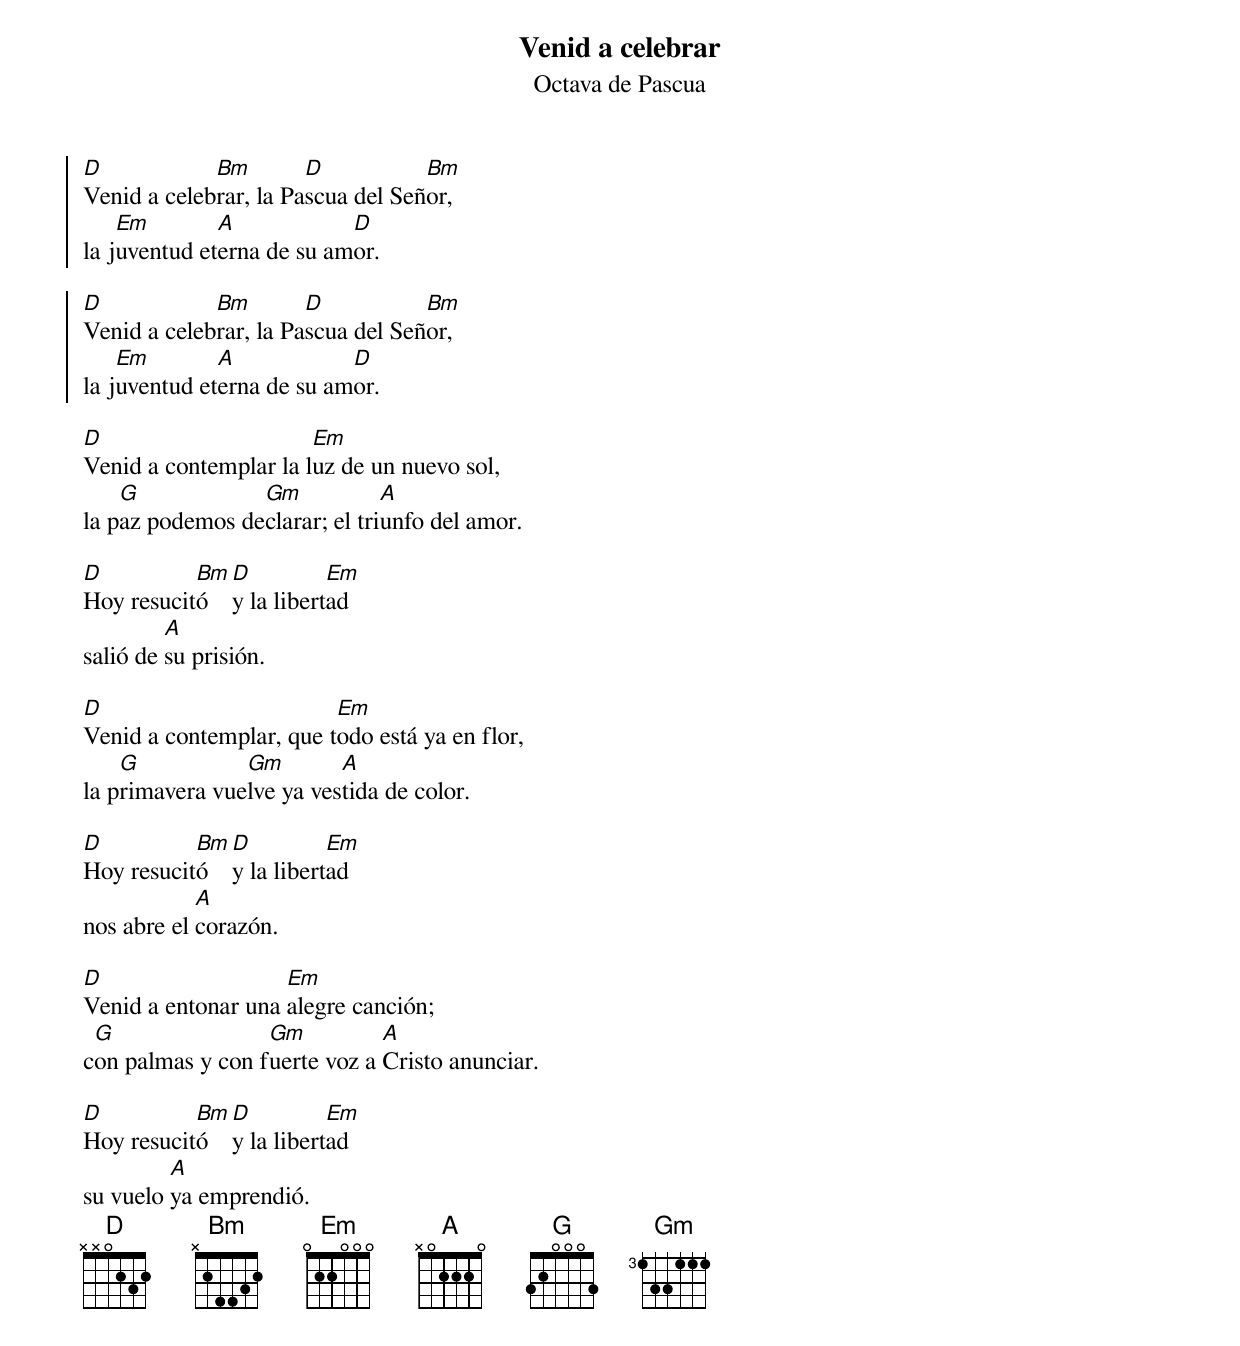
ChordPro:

{title: Venid a celebrar}
{subtitle: Octava de Pascua}

{start_of_chorus}
[D]Venid a celeb[Bm]rar, la Pa[D]scua del Señ[Bm]or,
la j[Em]uventud et[A]erna de su am[D]or.

[D]Venid a celeb[Bm]rar, la Pa[D]scua del Señ[Bm]or,
la j[Em]uventud et[A]erna de su am[D]or.
{end_of_chorus}

{start_of_verse}
[D]Venid a contemplar la l[Em]uz de un nuevo sol,
la p[G]az podemos de[Gm]clarar; el tri[A]unfo del amor.

[D]Hoy resucit[Bm]ó [D]y la libert[Em]ad
salió de [A]su prisión.
{end_of_verse}

{start_of_verse}
[D]Venid a contemplar, que t[Em]odo está ya en flor,
la p[G]rimavera vue[Gm]lve ya ves[A]tida de color.

[D]Hoy resucit[Bm]ó [D]y la libert[Em]ad
nos abre el [A]corazón.
{end_of_verse}

{start_of_verse}
[D]Venid a entonar una [Em]alegre canción;
c[G]on palmas y con f[Gm]uerte voz a [A]Cristo anunciar.

[D]Hoy resucit[Bm]ó [D]y la libert[Em]ad
su vuelo [A]ya emprendió.
{end_of_verse}
